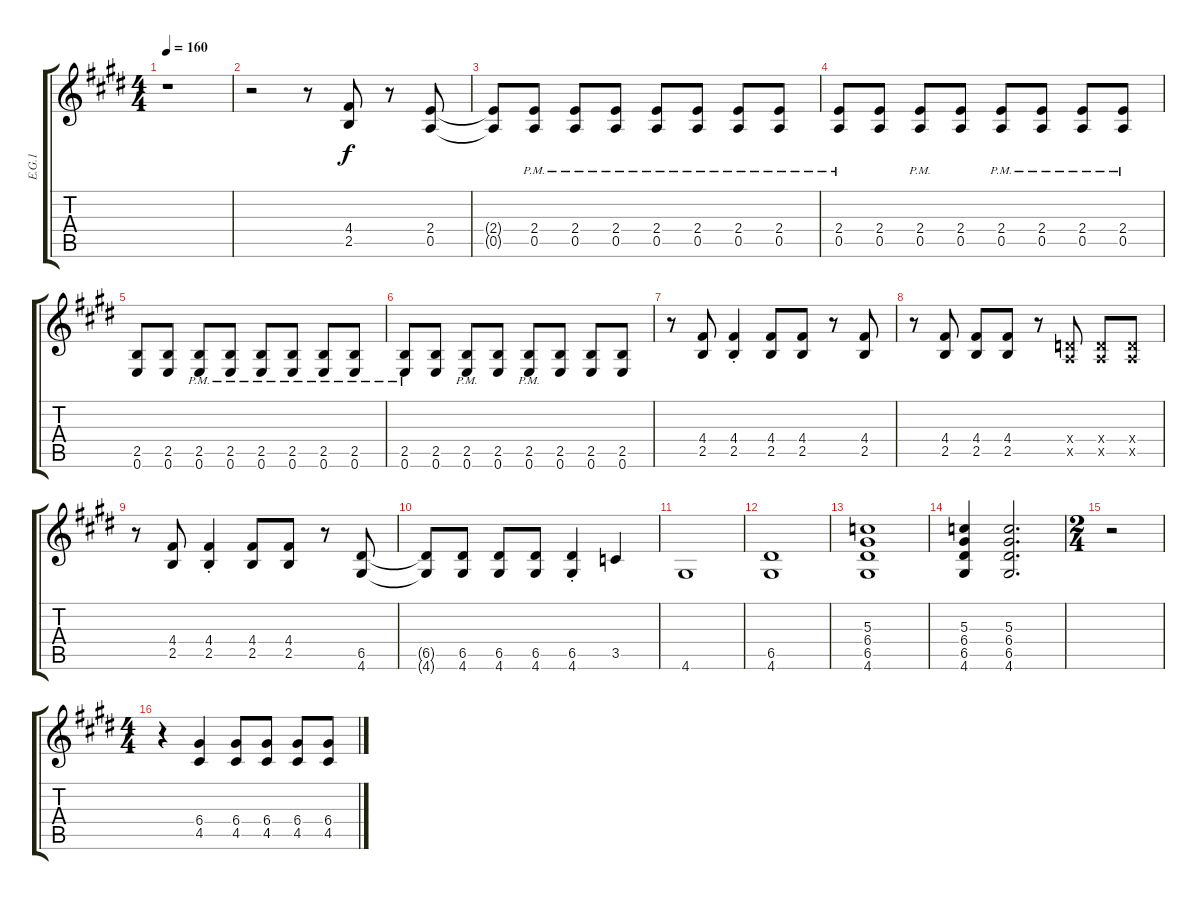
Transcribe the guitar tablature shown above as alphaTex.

\track ("E.G.1" "E.G.1") {instrument distortionguitar}
\staff {score tabs}
\tuning (E4 B3 G3 D3 A2 E2) {hide}
\ts (4 4)
\tempo 160
\clef g2
\ks e
r.1{dy f} |
r.2 r.8 (4.4 2.5).8 r.8 (2.4 0.5).8 |
(2.4{t} 0.5{t}).8 (2.4{pm} 0.5{pm}).8 (2.4{pm} 0.5{pm}).8 (2.4{pm} 0.5{pm}).8 (2.4{pm} 0.5{pm}).8 (2.4{pm} 0.5{pm}).8 (2.4{pm} 0.5{pm}).8 (2.4{pm} 0.5{pm}).8 |
(2.4{pm} 0.5{pm}).8 (2.4 0.5).8 (2.4{pm} 0.5{pm}).8 (2.4 0.5).8 (2.4{pm} 0.5{pm}).8 (2.4{pm} 0.5{pm}).8 (2.4{pm} 0.5{pm}).8 (2.4{pm} 0.5{pm}).8 |
(2.5 0.6).8 (2.5 0.6).8 (2.5{pm} 0.6{pm}).8 (2.5{pm} 0.6{pm}).8 (2.5{pm} 0.6{pm}).8 (2.5{pm} 0.6{pm}).8 (2.5{pm} 0.6{pm}).8 (2.5{pm} 0.6{pm}).8 |
(2.5{pm} 0.6{pm}).8 (2.5 0.6).8 (2.5{pm} 0.6{pm}).8 (2.5 0.6).8 (2.5{pm} 0.6{pm}).8 (2.5 0.6).8 (2.5 0.6).8 (2.5 0.6).8 |
r.8 (4.4 2.5).8 (4.4{st} 2.5).4 (4.4 2.5).8 (4.4 2.5).8 r.8 (4.4 2.5).8 |
r.8 (4.4 2.5).8 (4.4 2.5).8 (4.4 2.5).8 r.8 (0.4{x} 0.5{x}).8 (0.4{x} 0.5{x}).8 (0.4{x} 0.5{x}).8 |
r.8 (4.4 2.5).8 (4.4{st} 2.5).4 (4.4 2.5).8 (4.4 2.5).8 r.8 (6.5 4.6).8 |
(6.5{t} 4.6{t}).8 (6.5 4.6).8 (6.5 4.6).8 (6.5 4.6).8 (6.5{st} 4.6).4 3.5.4 |
4.6.1 |
(6.5 4.6).1 |
(5.3 6.4 6.5 4.6).1 |
(5.3 6.4 6.5 4.6).4 (5.3 6.4 6.5 4.6).2{d} |
\ts (2 4)
r.2 |
\ts (4 4)
r.4 (6.4 4.5).4 (6.4 4.5).8 (6.4 4.5).8 (6.4 4.5).8 (6.4 4.5).8
